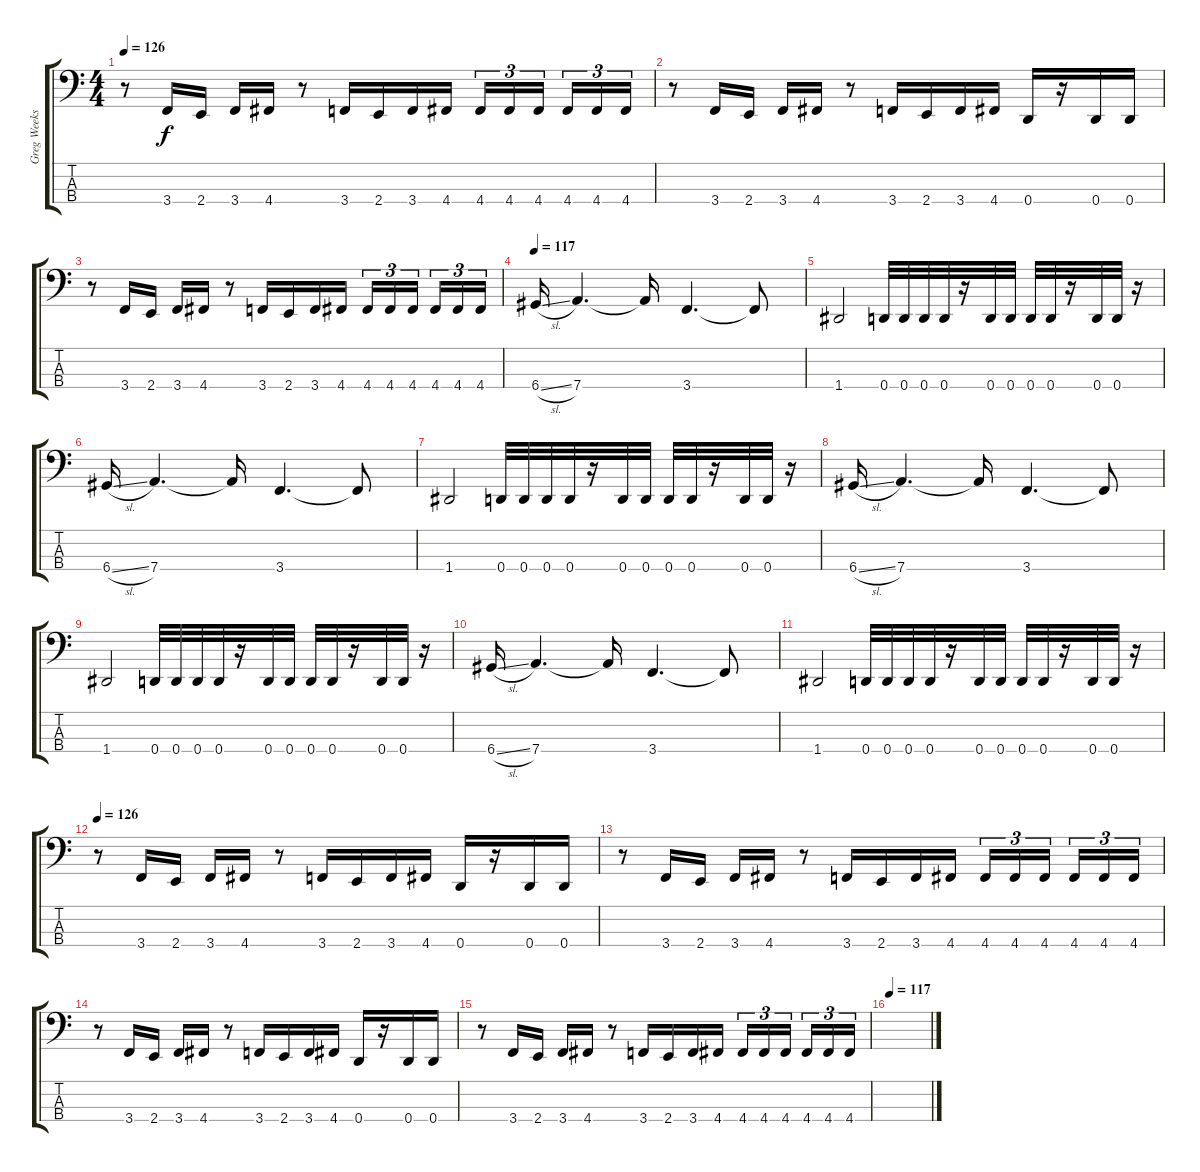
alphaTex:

\track ("Greg Weeks" "Greg Weeks") {instrument electricbassfinger}
\staff {score tabs}
\tuning (F2 C2 G1 D1) {hide}
\ts (4 4)
\tempo 126
\clef f4
\ks c
r.8{dy f} 3.4.16 2.4.16 3.4.16 4.4.16 r.8 3.4.16 2.4.16 3.4.16 4.4.16 4.4.16{tu (3 2)} 4.4.16{tu (3 2)} 4.4.16{tu (3 2) beam splitsecondary} 4.4.16{tu (3 2)} 4.4.16{tu (3 2)} 4.4.16{tu (3 2)} |
r.8 3.4.16 2.4.16 3.4.16 4.4.16 r.8 3.4.16 2.4.16 3.4.16 4.4.16 0.4.16 r.16 0.4.16 0.4.16 |
r.8 3.4.16 2.4.16 3.4.16 4.4.16 r.8 3.4.16 2.4.16 3.4.16 4.4.16 4.4.16{tu (3 2)} 4.4.16{tu (3 2)} 4.4.16{tu (3 2) beam splitsecondary} 4.4.16{tu (3 2)} 4.4.16{tu (3 2)} 4.4.16{tu (3 2)} |
\tempo 117
6.4{sl}.16 7.4.4{d} 7.4{t}.16 3.4.4{d} 3.4{t}.8 |
1.4.2 0.4.32 0.4.32 0.4.32 0.4.32 r.16 0.4.32 0.4.32 0.4.32 0.4.32 r.16 0.4.32 0.4.32 r.16 |
6.4{sl}.16 7.4.4{d} 7.4{t}.16 3.4.4{d} 3.4{t}.8 |
1.4.2 0.4.32 0.4.32 0.4.32 0.4.32 r.16 0.4.32 0.4.32 0.4.32 0.4.32 r.16 0.4.32 0.4.32 r.16 |
6.4{sl}.16 7.4.4{d} 7.4{t}.16 3.4.4{d} 3.4{t}.8 |
1.4.2 0.4.32 0.4.32 0.4.32 0.4.32 r.16 0.4.32 0.4.32 0.4.32 0.4.32 r.16 0.4.32 0.4.32 r.16 |
6.4{sl}.16 7.4.4{d} 7.4{t}.16 3.4.4{d} 3.4{t}.8 |
1.4.2 0.4.32 0.4.32 0.4.32 0.4.32 r.16 0.4.32 0.4.32 0.4.32 0.4.32 r.16 0.4.32 0.4.32 r.16 |
\tempo 126
r.8 3.4.16 2.4.16 3.4.16 4.4.16 r.8 3.4.16 2.4.16 3.4.16 4.4.16 0.4.16 r.16 0.4.16 0.4.16 |
r.8 3.4.16 2.4.16 3.4.16 4.4.16 r.8 3.4.16 2.4.16 3.4.16 4.4.16 4.4.16{tu (3 2)} 4.4.16{tu (3 2)} 4.4.16{tu (3 2) beam splitsecondary} 4.4.16{tu (3 2)} 4.4.16{tu (3 2)} 4.4.16{tu (3 2)} |
r.8 3.4.16 2.4.16 3.4.16 4.4.16 r.8 3.4.16 2.4.16 3.4.16 4.4.16 0.4.16 r.16 0.4.16 0.4.16 |
r.8 3.4.16 2.4.16 3.4.16 4.4.16 r.8 3.4.16 2.4.16 3.4.16 4.4.16 4.4.16{tu (3 2)} 4.4.16{tu (3 2)} 4.4.16{tu (3 2) beam splitsecondary} 4.4.16{tu (3 2)} 4.4.16{tu (3 2)} 4.4.16{tu (3 2)} |
\tempo 117
